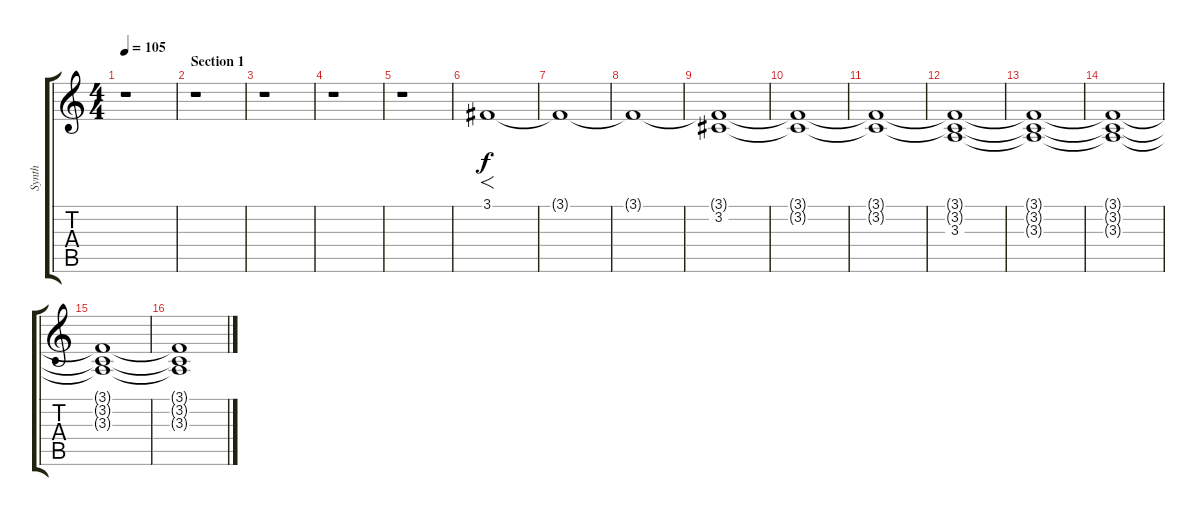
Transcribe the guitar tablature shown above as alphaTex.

\track ("Synth" "Synth") {instrument stringensemble1}
\staff {score tabs}
\tuning (Eb4 Bb3 Gb3 Db3 Ab2 Eb2) {hide}
\ts (4 4)
\tempo 105
\clef g2
\ks c
r.1{dy f instrument stringensemble1} |
\section ("" "Section 1")
r.1 |
r.1 |
r.1 |
r.1 |
3.1.1{f} |
3.1{t}.1 |
3.1{t}.1 |
(3.1{t} 3.2).1 |
(3.1{t} 3.2{t}).1 |
(3.1{t} 3.2{t}).1 |
(3.1{t} 3.2{t} 3.3).1 |
(3.1{t} 3.2{t} 3.3{t}).1 |
(3.1{t} 3.2{t} 3.3{t}).1 |
(3.1{t} 3.2{t} 3.3{t}).1 |
(3.1{t} 3.2{t} 3.3{t}).1
